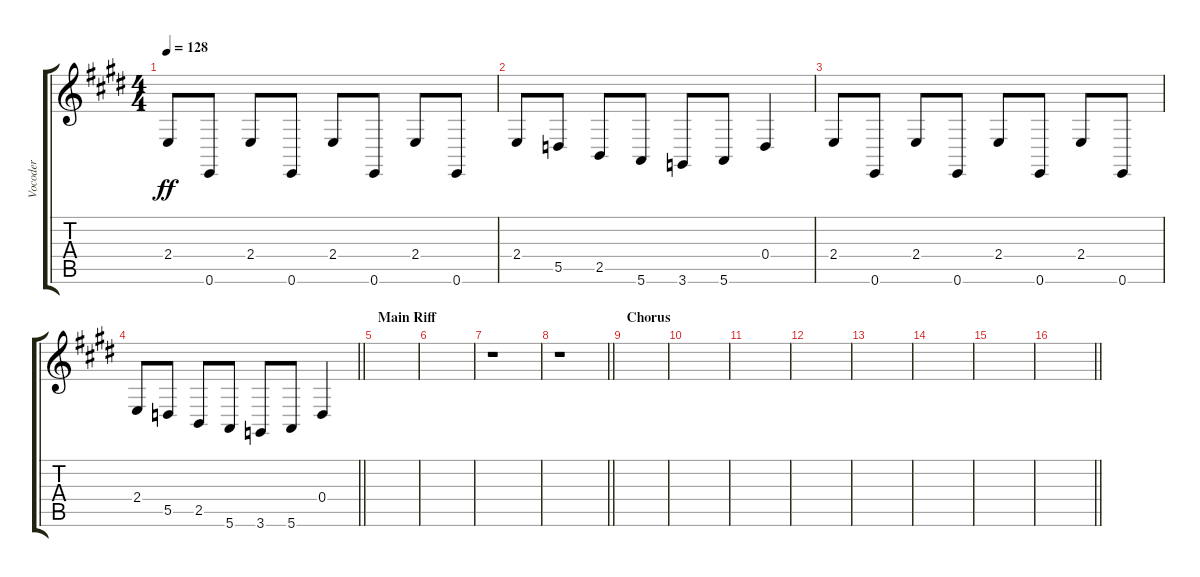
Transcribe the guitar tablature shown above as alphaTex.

\track ("Vocoder" "Vocoder") {instrument mutedtrumpet}
\staff {score tabs}
\tuning (E4 B3 G3 D3 A2 E2) {hide}
\ts (4 4)
\tempo 128
\clef g2
\ks e
2.4.8{dy ff} 0.6.8 2.4.8 0.6.8 2.4.8 0.6.8 2.4.8 0.6.8 |
\ks c#minor
2.4.8 5.5.8 2.5.8 5.6.8 3.6.8 5.6.8 0.4.4 |
2.4.8 0.6.8 2.4.8 0.6.8 2.4.8 0.6.8 2.4.8 0.6.8 |
\barLineRight lightlight
2.4.8 5.5.8 2.5.8 5.6.8 3.6.8 5.6.8 0.4.4 |
\section ("" "Main Riff")
|
|
r.1 |
\barLineRight lightlight
r.1 |
\section ("" "Chorus")
|
\ks e
|
\ks c#minor
|
|
|
\ks e
|
\ks c#minor
|
\barLineRight lightlight
